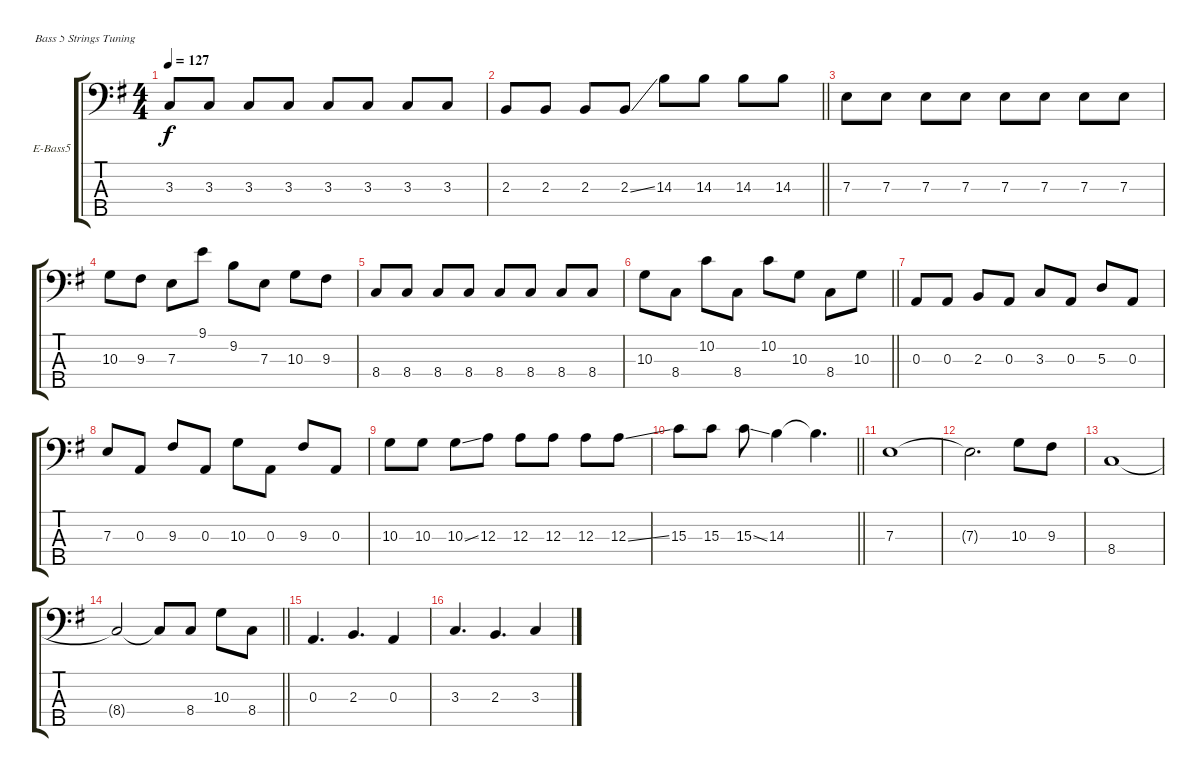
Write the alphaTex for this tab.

\bracketExtendMode groupsimilarinstruments
\firstSystemTrackNameOrientation horizontal
\otherSystemsTrackNameOrientation horizontal
\track ("baz (Andrey Stefnuk)" "E-Bass5") {instrument electricbassfinger}
\staff {score tabs}
\tuning (G2 D2 A1 E1 B0)
\ts (4 4)
\tempo 127
\clef f4
\ks eminor
3.3.8{dy f} 3.3.8 3.3.8 3.3.8 3.3.8 3.3.8 3.3.8 3.3.8 |
\barLineRight lightlight
2.3.8 2.3.8 2.3.8 2.3{ss}.8 14.3.8 14.3.8 14.3.8 14.3.8 |
7.3.8 7.3.8 7.3.8 7.3.8 7.3.8 7.3.8 7.3.8 7.3.8 |
10.3.8 9.3.8 7.3.8 9.1.8 9.2.8 7.3.8 10.3.8 9.3.8 |
8.4.8 8.4.8 8.4.8 8.4.8 8.4.8 8.4.8 8.4.8 8.4.8 |
\barLineRight lightlight
10.3.8 8.4.8 10.2.8 8.4.8 10.2.8 10.3.8 8.4.8 10.3.8 |
0.3.8 0.3.8 2.3.8 0.3.8 3.3.8 0.3.8 5.3.8 0.3.8 |
7.3.8 0.3.8 9.3.8 0.3.8 10.3.8 0.3.8 9.3.8 0.3.8 |
10.3.8 10.3.8 10.3{ss}.8 12.3.8 12.3.8 12.3.8 12.3.8 12.3{ss}.8 |
\barLineRight lightlight
15.3.8 15.3.8 15.3{ss}.8 14.3.4 14.3{t}.4{d} |
7.3.1 |
7.3{t}.2{d} 10.3.8 9.3.8 |
8.4.1 |
\barLineRight lightlight
8.4{t}.2 8.4{t}.8 8.4.8 10.3.8 8.4.8 |
0.3.4{d} 2.3.4{d} 0.3.4 |
3.3.4{d} 2.3.4{d} 3.3.4
